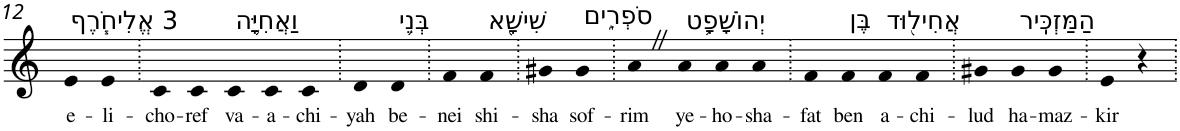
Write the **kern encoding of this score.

**kern	**text
*part1	*part1
*staff1	*staff1
*I"Piano	*
*I'Pno	*
!!LO:PB:g=z
*clefG2	*
*k[]	*
=12	=12
!LO:TX:a:t=3 אֱלִיחֹ֧רֶף	!
!	!LO:LY:b
4e	e-
!	!LO:LY:b
4e	-li-
=13.	=13.
!	!LO:LY:b
4c	-cho-
!	!LO:LY:b
4c	-ref
!LO:TX:a:t=וַאֲחִיָּ֛ה	!
!	!LO:LY:b
4c	va-
!	!LO:LY:b
4c	-a-
!	!LO:LY:b
4c	-chi-
=14.	=14.
!	!LO:LY:b
4d	-yah
!LO:TX:a:t=בְּנֵ֥י	!
!	!LO:LY:b
4d	be-
=15.	=15.
!	!LO:LY:b
4f	-nei
!LO:TX:a:t=שִׁישָׁ֖א	!
!	!LO:LY:b
4f	shi-
=16.	=16.
!	!LO:LY:b
4g#X	-sha
!LO:TX:a:t=סֹפְרִ֑ים	!
!	!LO:LY:b
4g#	sof-
=17.	=17.
!	!LO:LY:b
4aZ	-rim
!LO:TX:a:t=יְהוֹשָׁפָ֥ט	!
!	!LO:LY:b
4a	ye-
!	!LO:LY:b
4a	-ho-
!	!LO:LY:b
4a	-sha-
=18.	=18.
!	!LO:LY:b
4f	-fat
!LO:TX:a:t=בֶּן	!
!	!LO:LY:b
4f	ben
!LO:TX:a:t=אֲחִיל֖וּד	!
!	!LO:LY:b
4f	a-
!	!LO:LY:b
4f	-chi-
=19.	=19.
!	!LO:LY:b
4g#X	-lud
!LO:TX:a:t=הַמַּזְכִּֽיר	!
!	!LO:LY:b
4g#	ha-
!	!LO:LY:b
4g#	-maz-
=20.	=20.
!	!LO:LY:b
4e	-kir
4r	.
=.	=.
*-	*-
